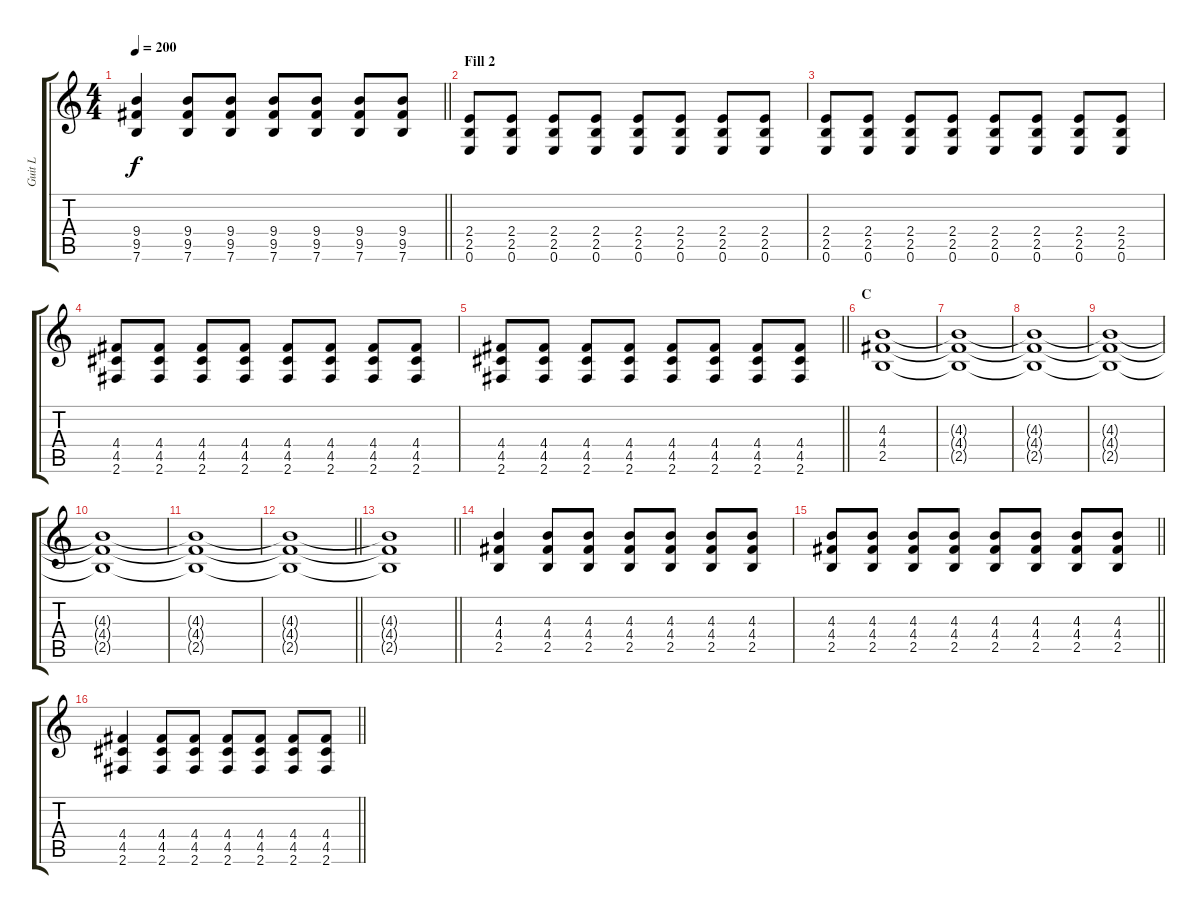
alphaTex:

\track ("Guit L" "Guit L") {instrument distortionguitar}
\staff {score tabs}
\tuning (E4 B3 G3 D3 A2 E2) {hide}
\ts (4 4)
\tempo 200
\clef g2
\barLineRight lightlight
\ks c
(9.4 9.5 7.6).4{dy f} (9.4 9.5 7.6).8 (9.4 9.5 7.6).8 (9.4 9.5 7.6).8 (9.4 9.5 7.6).8 (9.4 9.5 7.6).8 (9.4 9.5 7.6).8 |
\section ("" "Fill 2")
(2.4 2.5 0.6).8 (2.4 2.5 0.6).8 (2.4 2.5 0.6).8 (2.4 2.5 0.6).8 (2.4 2.5 0.6).8 (2.4 2.5 0.6).8 (2.4 2.5 0.6).8 (2.4 2.5 0.6).8 |
(2.4 2.5 0.6).8 (2.4 2.5 0.6).8 (2.4 2.5 0.6).8 (2.4 2.5 0.6).8 (2.4 2.5 0.6).8 (2.4 2.5 0.6).8 (2.4 2.5 0.6).8 (2.4 2.5 0.6).8 |
(4.4 4.5 2.6).8 (4.4 4.5 2.6).8 (4.4 4.5 2.6).8 (4.4 4.5 2.6).8 (4.4 4.5 2.6).8 (4.4 4.5 2.6).8 (4.4 4.5 2.6).8 (4.4 4.5 2.6).8 |
\barLineRight lightlight
(4.4 4.5 2.6).8 (4.4 4.5 2.6).8 (4.4 4.5 2.6).8 (4.4 4.5 2.6).8 (4.4 4.5 2.6).8 (4.4 4.5 2.6).8 (4.4 4.5 2.6).8 (4.4 4.5 2.6).8 |
\section ("" "C")
(4.3 4.4 2.5).1 |
(4.3{t} 4.4{t} 2.5{t}).1 |
(4.3{t} 4.4{t} 2.5{t}).1 |
(4.3{t} 4.4{t} 2.5{t}).1 |
(4.3{t} 4.4{t} 2.5{t}).1 |
(4.3{t} 4.4{t} 2.5{t}).1 |
\barLineRight lightlight
(4.3{t} 4.4{t} 2.5{t}).1 |
\barLineRight lightlight
(4.3{t} 4.4{t} 2.5{t}).1 |
\section ("" " ")
(4.3 4.4 2.5).4 (4.3 4.4 2.5).8 (4.3 4.4 2.5).8 (4.3 4.4 2.5).8 (4.3 4.4 2.5).8 (4.3 4.4 2.5).8 (4.3 4.4 2.5).8 |
\barLineRight lightlight
(4.3 4.4 2.5).8 (4.3 4.4 2.5).8 (4.3 4.4 2.5).8 (4.3 4.4 2.5).8 (4.3 4.4 2.5).8 (4.3 4.4 2.5).8 (4.3 4.4 2.5).8 (4.3 4.4 2.5).8 |
\barLineRight lightlight
(4.4 4.5 2.6).4 (4.4 4.5 2.6).8 (4.4 4.5 2.6).8 (4.4 4.5 2.6).8 (4.4 4.5 2.6).8 (4.4 4.5 2.6).8 (4.4 4.5 2.6).8
